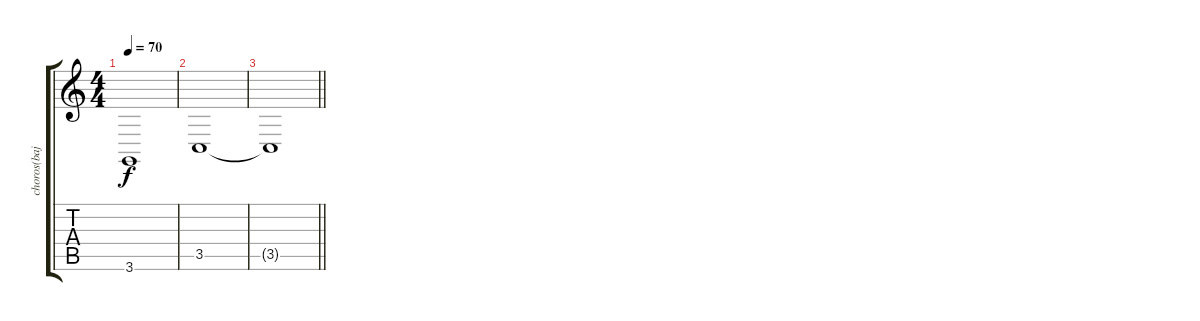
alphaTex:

\track ("choros(bajo)" "choros(baj") {instrument pad4choir}
\staff {score tabs}
\tuning (E4 B3 G3 D3 A2 E2) {hide}
\ts (4 4)
\tempo 70
\clef g2
\ks c
3.6.1{dy f} |
3.5.1 |
\barLineRight lightlight
3.5{t}.1
